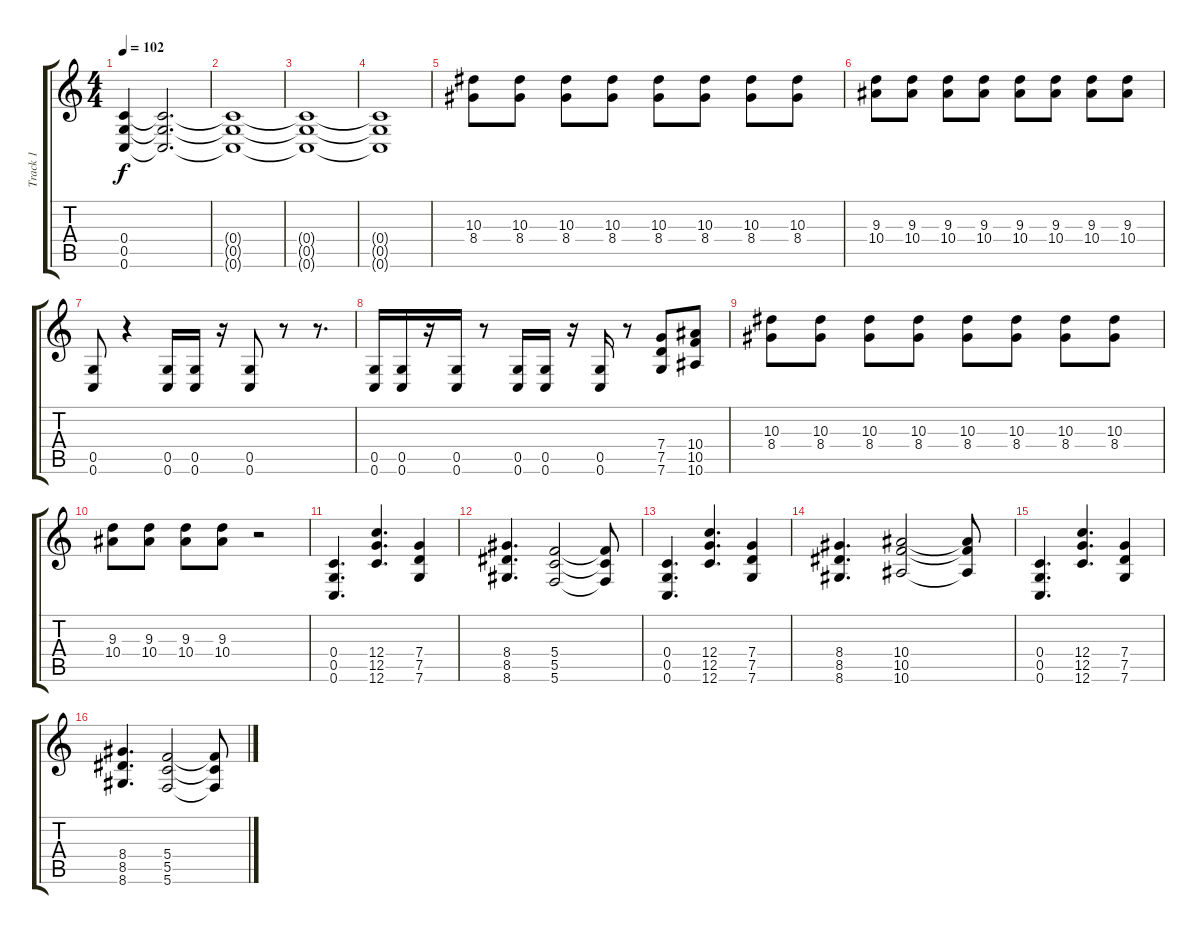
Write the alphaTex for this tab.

\track ("Track 1" "Track 1") {instrument distortionguitar}
\staff {score tabs}
\tuning (D4 A3 F3 C3 G2 C2) {hide}
\ts (4 4)
\tempo 102
\clef g2
\ks c
(0.4 0.5 0.6).4{dy f volume 12} (0.4{t} 0.5{t} 0.6{t}).2{d volume 9} |
(0.4{t} 0.5{t} 0.6{t}).1 |
(0.4{t} 0.5{t} 0.6{t}).1 |
(0.4{t} 0.5{t} 0.6{t}).1 |
(10.3 8.4).8{volume 13 instrument distortionguitar} (10.3 8.4).8 (10.3 8.4).8 (10.3 8.4).8 (10.3 8.4).8 (10.3 8.4).8 (10.3 8.4).8 (10.3 8.4).8 |
(9.3 10.4).8 (9.3 10.4).8 (9.3 10.4).8 (9.3 10.4).8 (9.3 10.4).8 (9.3 10.4).8 (9.3 10.4).8 (9.3 10.4).8 |
(0.5 0.6).8 r.4 (0.5 0.6).16 (0.5 0.6).16 r.16 (0.5 0.6).8 r.8 r.8{d} |
(0.5 0.6).16 (0.5 0.6).16 r.16 (0.5 0.6).16 r.8 (0.5 0.6).16 (0.5 0.6).16 r.16 (0.5 0.6).16 r.8 (7.4 7.5 7.6).8 (10.4 10.5 10.6).8 |
(10.3 8.4).8{volume 13} (10.3 8.4).8 (10.3 8.4).8 (10.3 8.4).8 (10.3 8.4).8 (10.3 8.4).8 (10.3 8.4).8 (10.3 8.4).8 |
(9.3 10.4).8 (9.3 10.4).8 (9.3 10.4).8 (9.3 10.4).8 r.2 |
(0.4 0.5 0.6).4{d volume 13} (12.4 12.5 12.6).4{d} (7.4 7.5 7.6).4 |
(8.4 8.5 8.6).4{d} (5.4 5.5 5.6).2 (5.4{t} 5.5{t} 5.6{t}).8 |
(0.4 0.5 0.6).4{d} (12.4 12.5 12.6).4{d} (7.4 7.5 7.6).4 |
(8.4 8.5 8.6).4{d} (10.4 10.5 10.6).2 (10.4{t} 10.5{t} 10.6{t}).8 |
(0.4 0.5 0.6).4{d} (12.4 12.5 12.6).4{d} (7.4 7.5 7.6).4 |
(8.4 8.5 8.6).4{d} (5.4 5.5 5.6).2 (5.4{t} 5.5{t} 5.6{t}).8
